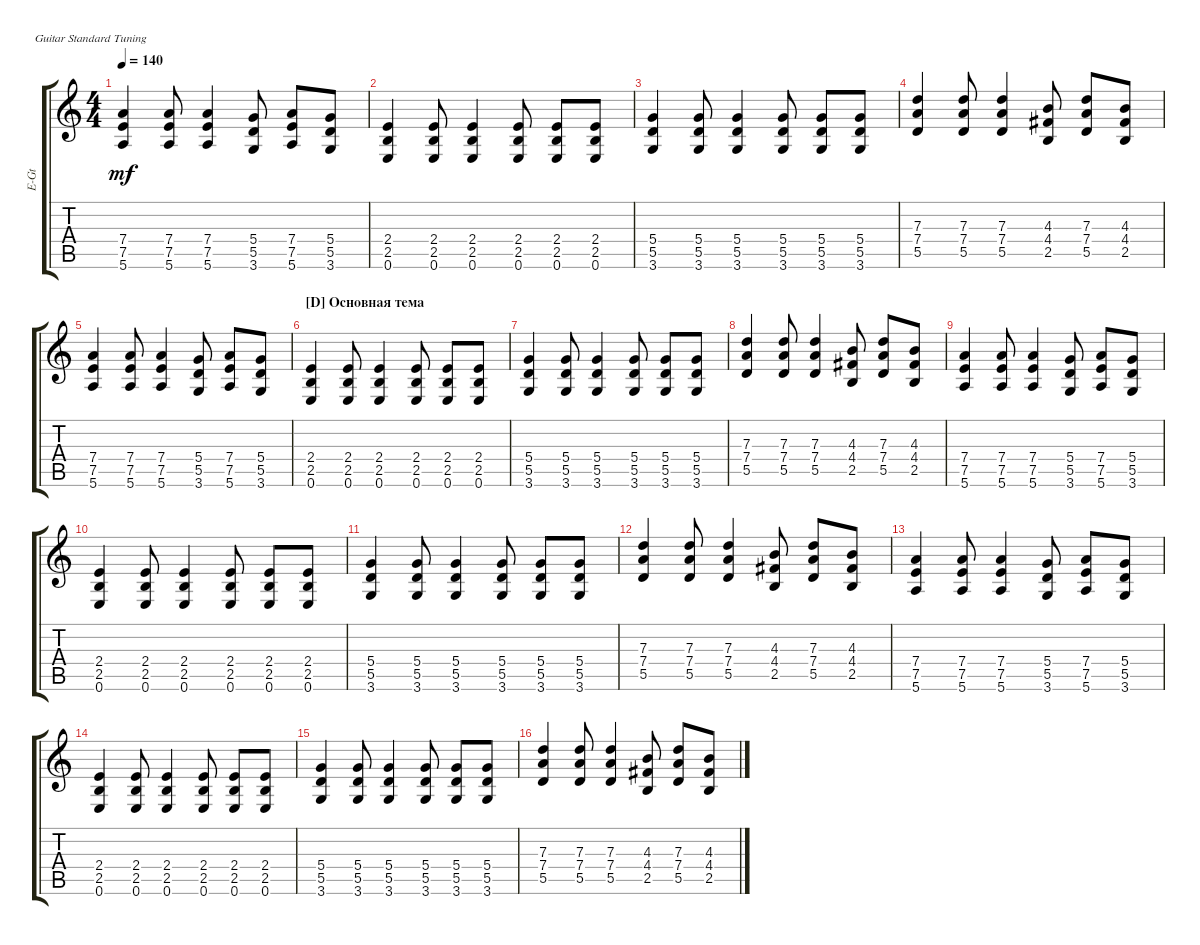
\track ("Electric Guitar" "E-Gt") {instrument distortionguitar}
\staff {score tabs}
\tuning (E4 B3 G3 D3 A2 E2)
\ts (4 4)
\tempo 140
\clef g2
\scale
0.333333
\ks c
(7.4 7.5 5.6).4{dy mf} (7.4 7.5 5.6).8 (7.4 7.5 5.6).4 (5.4 5.5 3.6).8 (7.4 7.5 5.6).8 (5.4 5.5 3.6).8 |
\scale
0.333333 (2.4 2.5 0.6).4 (2.4 2.5 0.6).8 (2.4 2.5 0.6).4 (2.4 2.5 0.6).8 (2.4 2.5 0.6).8 (2.4 2.5 0.6).8 |
\scale
0.333333 (5.4 5.5 3.6).4 (5.4 5.5 3.6).8 (5.4 5.5 3.6).4 (5.4 5.5 3.6).8 (5.4 5.5 3.6).8 (5.4 5.5 3.6).8 |
\scale
0.333333 (7.4 5.5 7.3).4 (7.4 5.5 7.3).8 (7.4 5.5 7.3).4 (4.4 2.5 4.3).8 (7.4 5.5 7.3).8 (4.4 2.5 4.3).8 |
\scale
0.333333 (7.4 7.5 5.6).4 (7.4 7.5 5.6).8 (7.4 7.5 5.6).4 (5.4 5.5 3.6).8 (7.4 7.5 5.6).8 (5.4 5.5 3.6).8 |
\section ("D" "Основная тема")
\scale
0.333333 (2.4 2.5 0.6).4 (2.4 2.5 0.6).8 (2.4 2.5 0.6).4 (2.4 2.5 0.6).8 (2.4 2.5 0.6).8 (2.4 2.5 0.6).8 |
\scale
0.333333 (5.4 5.5 3.6).4 (5.4 5.5 3.6).8 (5.4 5.5 3.6).4 (5.4 5.5 3.6).8 (5.4 5.5 3.6).8 (5.4 5.5 3.6).8 |
\scale
0.333333 (7.4 5.5 7.3).4 (7.4 5.5 7.3).8 (7.4 5.5 7.3).4 (4.4 2.5 4.3).8 (7.4 5.5 7.3).8 (4.4 2.5 4.3).8 |
\scale
0.333333 (7.4 7.5 5.6).4 (7.4 7.5 5.6).8 (7.4 7.5 5.6).4 (5.4 5.5 3.6).8 (7.4 7.5 5.6).8 (5.4 5.5 3.6).8 |
\scale
0.333333 (2.4 2.5 0.6).4 (2.4 2.5 0.6).8 (2.4 2.5 0.6).4 (2.4 2.5 0.6).8 (2.4 2.5 0.6).8 (2.4 2.5 0.6).8 |
\scale
0.333333 (5.4 5.5 3.6).4 (5.4 5.5 3.6).8 (5.4 5.5 3.6).4 (5.4 5.5 3.6).8 (5.4 5.5 3.6).8 (5.4 5.5 3.6).8 |
\scale
0.333333 (7.4 5.5 7.3).4 (7.4 5.5 7.3).8 (7.4 5.5 7.3).4 (4.4 2.5 4.3).8 (7.4 5.5 7.3).8 (4.4 2.5 4.3).8 |
\scale
0.333333 (7.4 7.5 5.6).4 (7.4 7.5 5.6).8 (7.4 7.5 5.6).4 (5.4 5.5 3.6).8 (7.4 7.5 5.6).8 (5.4 5.5 3.6).8 |
\scale
0.333333 (2.4 2.5 0.6).4 (2.4 2.5 0.6).8 (2.4 2.5 0.6).4 (2.4 2.5 0.6).8 (2.4 2.5 0.6).8 (2.4 2.5 0.6).8 |
\scale
0.333333 (5.4 5.5 3.6).4 (5.4 5.5 3.6).8 (5.4 5.5 3.6).4 (5.4 5.5 3.6).8 (5.4 5.5 3.6).8 (5.4 5.5 3.6).8 |
\scale
0.333333 (7.4 5.5 7.3).4 (7.4 5.5 7.3).8 (7.4 5.5 7.3).4 (4.4 2.5 4.3).8 (7.4 5.5 7.3).8 (4.4 2.5 4.3).8
